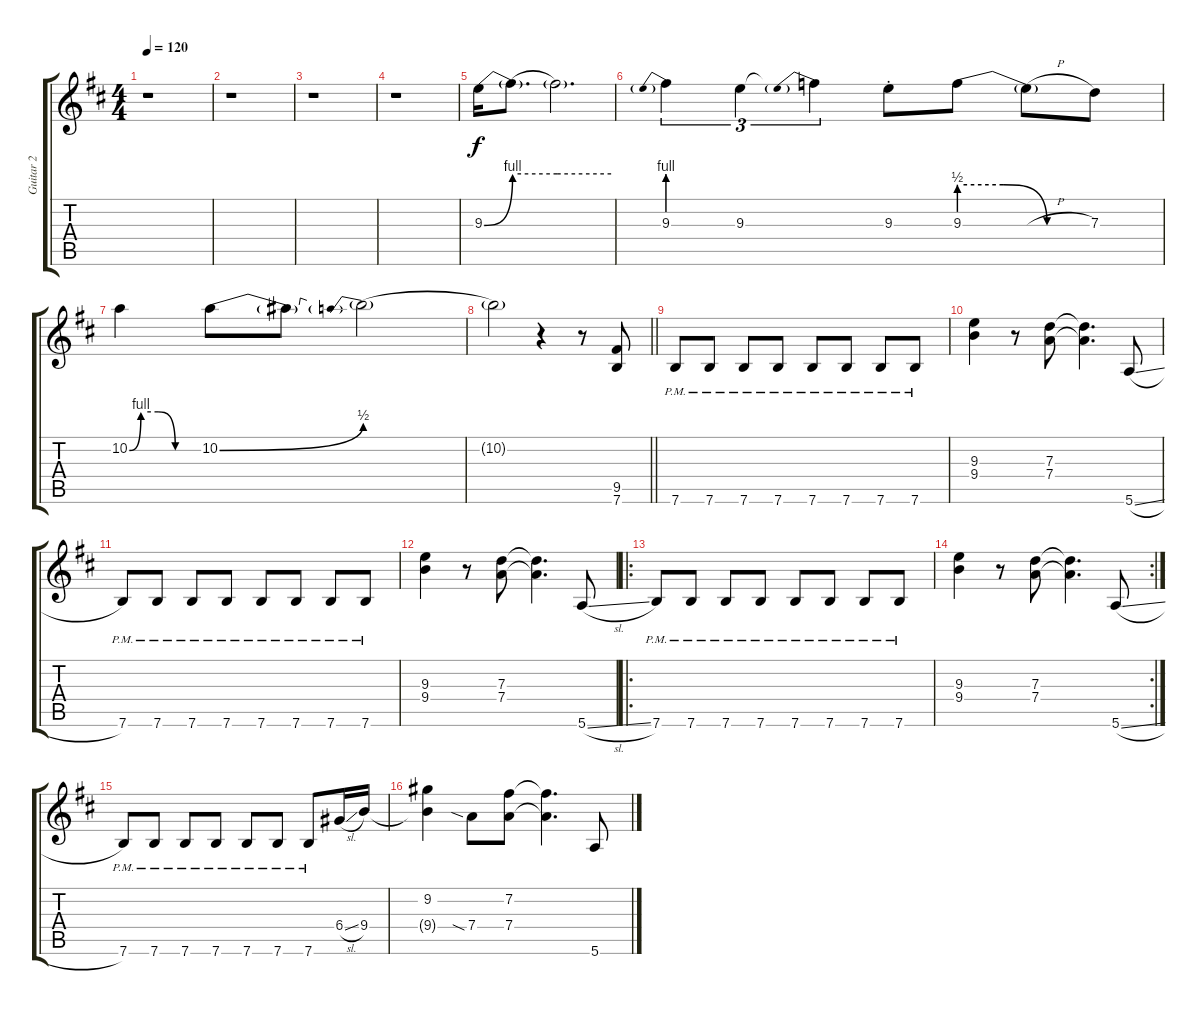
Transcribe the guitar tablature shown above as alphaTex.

\track ("Guitar 2" "Guitar 2") {instrument overdrivenguitar}
\staff {score tabs}
\tuning (E4 B3 G3 D3 A2 E2) {hide}
\ts (4 4)
\tempo 120
\clef g2
\ks d
r.1{dy f instrument overdrivenguitar} |
r.1 |
r.1 |
r.1 |
9.3{be (bend 0 0 60 4)}.16 9.3{be (hold 0 4 60 4) t}.8{d} 9.3{be (hold 0 4 60 4) t}.2{d} |
9.3{be (prebend 0 4 60 4)}.4{tu (3 2)} 9.3.4{tu (3 2)} 9.3{be (prebend 0 2 60 2) t}.4{tu (3 2)} 9.3{st}.8 9.3{be (custom 0 2 20 2 40 0 60 0)}.8 9.3{h t}.8 7.3.8 |
10.2{be (custom 0 0 10 4 25 4 40 0 60 0)}.4 10.2{be (bend 0 0 60 2)}.8 10.2{t}.8 10.2{be (prebend 0 4 60 4) t}.2 |
\barLineRight lightlight
10.2{t}.2 r.4 r.8 (9.5 7.6).8 |
7.6{pm}.8 7.6{pm}.8 7.6{pm}.8 7.6{pm}.8 7.6{pm}.8 7.6{pm}.8 7.6{pm}.8 7.6{pm}.8 |
(9.3 9.4).4 r.8 (7.3 7.4).8 (7.3{t} 7.4{t}).4{d} 5.6{sl}.8 |
7.6{pm}.8 7.6{pm}.8 7.6{pm}.8 7.6{pm}.8 7.6{pm}.8 7.6{pm}.8 7.6{pm}.8 7.6{pm}.8 |
(9.3 9.4).4 r.8 (7.3 7.4).8 (7.3{t} 7.4{t}).4{d} 5.6{sl}.8 |
\ro
7.6{pm}.8 7.6{pm}.8 7.6{pm}.8 7.6{pm}.8 7.6{pm}.8 7.6{pm}.8 7.6{pm}.8 7.6{pm}.8 |
\rc 2
(9.3 9.4).4 r.8 (7.3 7.4).8 (7.3{t} 7.4{t}).4{d} 5.6{sl}.8 |
7.6{pm}.8 7.6{pm}.8 7.6{pm}.8 7.6{pm}.8 7.6{pm}.8 7.6{pm}.8 7.6{pm}.8 6.4{sl}.16 9.4.16 |
(9.2 9.4{t}).4 7.4{sia}.8 (7.2 7.4).8 (7.2{t} 7.4{t}).4{d} 5.6{sl}.8
